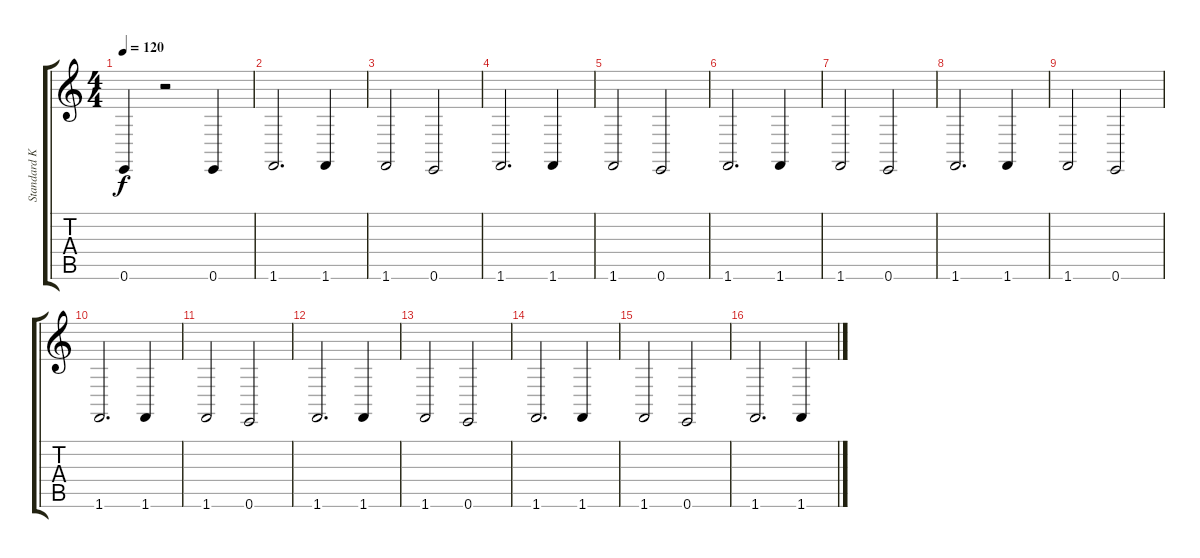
\track ("Standard Kit" "Standard K") {instrument acousticgrandpiano}
\staff {score tabs}
\tuning (E4 B3 G3 D3 A2 E2) {hide}
\ts (4 4)
\tempo 120
\clef g2
\ks c
0.6.4{dy f instrument acousticgrandpiano} r.2 0.6.4 |
1.6.2{d} 1.6.4 |
1.6.2 0.6.2 |
1.6.2{d} 1.6.4 |
1.6.2 0.6.2 |
1.6.2{d} 1.6.4 |
1.6.2 0.6.2 |
1.6.2{d} 1.6.4 |
1.6.2 0.6.2 |
1.6.2{d} 1.6.4 |
1.6.2 0.6.2 |
1.6.2{d} 1.6.4 |
1.6.2 0.6.2 |
1.6.2{d} 1.6.4 |
1.6.2 0.6.2 |
1.6.2{d} 1.6.4
